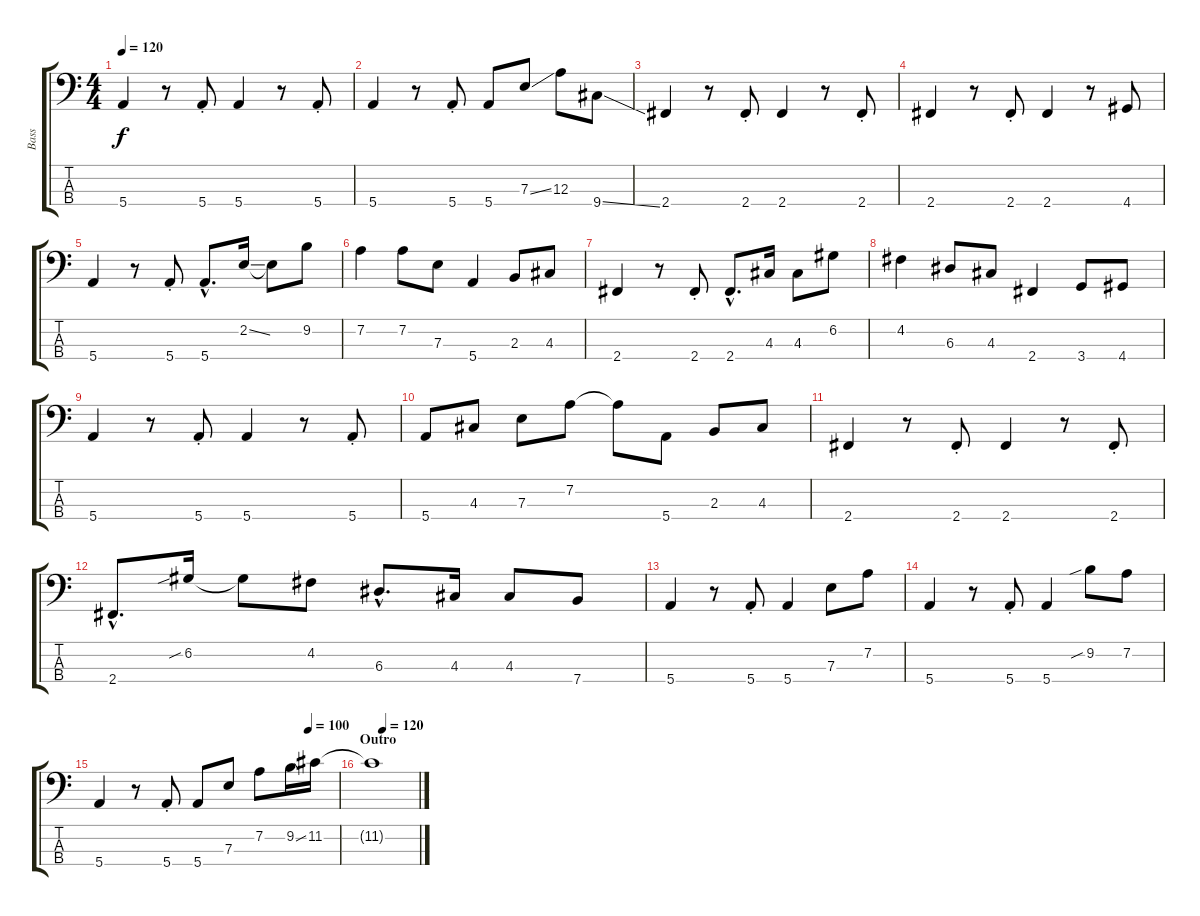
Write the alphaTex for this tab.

\track ("Bass" "Bass") {instrument electricbasspick}
\staff {score tabs}
\tuning (G2 D2 A1 E1) {hide}
\ts (4 4)
\tempo 120
\clef f4
\ks c
5.4.4{dy f} r.8 5.4{st}.8 5.4.4 r.8 5.4{st}.8 |
5.4.4 r.8 5.4{st}.8 5.4.8 7.3{ss}.8 12.3.8 9.4{ss}.8 |
2.4.4 r.8 2.4{st}.8 2.4.4 r.8 2.4{st}.8 |
2.4.4 r.8 2.4{st}.8 2.4.4 r.8 4.4.8 |
5.4.4 r.8 5.4{st}.8 5.4{hac}.8{d} 2.2{ss}.16 2.2{t}.8 9.2.8 |
7.2.4 7.2.8 7.3.8 5.4.4 2.3.8 4.3.8 |
2.4.4 r.8 2.4{st}.8 2.4{hac}.8{d} 4.3.16 4.3.8 6.2.8 |
4.2.4 6.3.8 4.3.8 2.4.4 3.4.8 4.4.8 |
5.4.4 r.8 5.4{st}.8 5.4.4 r.8 5.4{st}.8 |
5.4.8 4.3.8 7.3.8 7.2.8 7.2{t}.8 5.4.8 2.3.8 4.3.8 |
2.4.4 r.8 2.4{st}.8 2.4.4 r.8 2.4{st}.8 |
2.4{hac}.8{d} 6.2{sib}.16 6.2{t}.8 4.2.8 6.3{hac}.8{d} 4.3.16 4.3.8 7.4.8 |
5.4.4 r.8 5.4{st}.8 5.4.4 7.3.8 7.2.8 |
5.4.4 r.8 5.4{st}.8 5.4.4 9.2{sib}.8 7.2.8 |
\tempo (80 0.875)
\tempo (100 0.875)
5.4.4 r.8 5.4{st}.8 5.4.8 7.3.8 7.2.8 9.2{ss}.16 11.2.16 |
\section ("" "Outro")
\tempo (120 0.25)
11.2{t}.1
